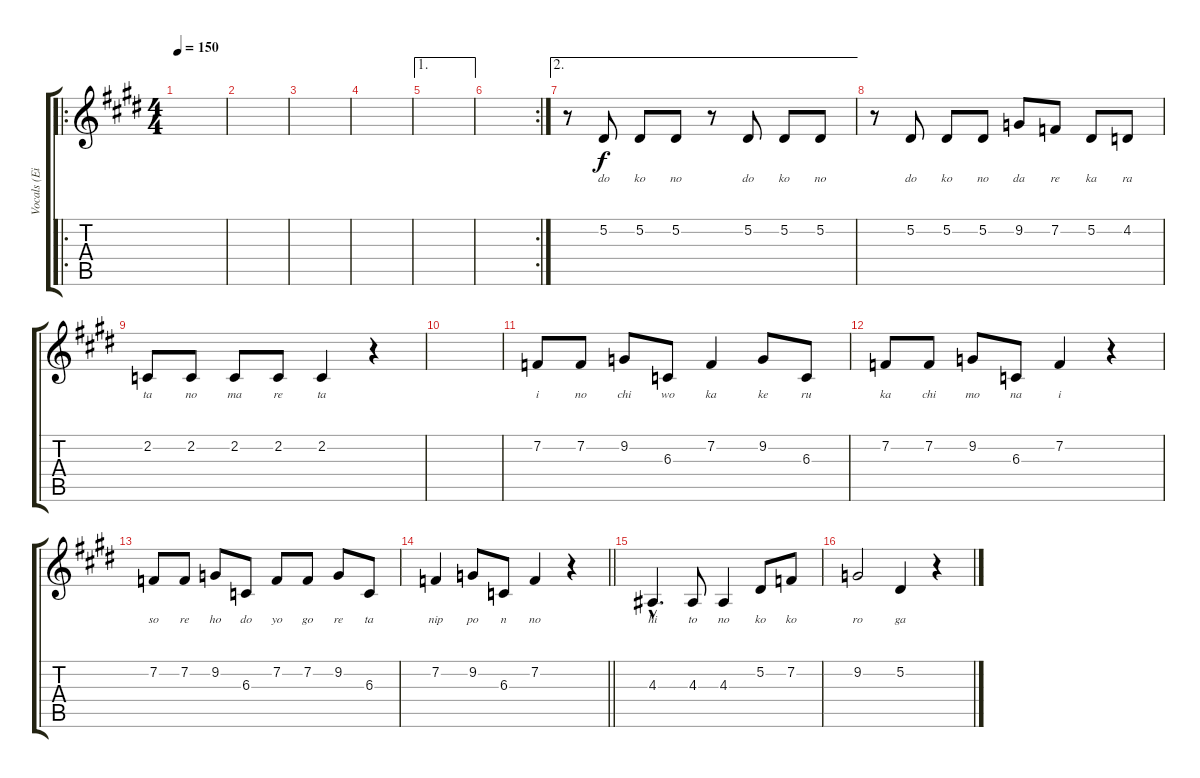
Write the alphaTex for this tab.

\track ("Vocals (Eizo)" "Vocals (Ei") {instrument flute}
\staff {score tabs}
\tuning (Eb4 Bb3 Gb3 Db3 Ab2 Eb2) {hide}
\ro
\ts (4 4)
\tempo 150
\clef g2
\ks e
|
|
|
|
\ae 1
|
\rc 2
|
\ae 2
r.8 5.2.8{lyrics (0 "do") lyrics (1 "") lyrics (2 "") lyrics (3 "") lyrics (4 "")} 5.2.8{lyrics (0 "ko") lyrics (1 "") lyrics (2 "") lyrics (3 "") lyrics (4 "")} 5.2.8{lyrics (0 "no") lyrics (1 "") lyrics (2 "") lyrics (3 "") lyrics (4 "")} r.8 5.2.8{lyrics (0 "do") lyrics (1 "") lyrics (2 "") lyrics (3 "") lyrics (4 "")} 5.2.8{lyrics (0 "ko") lyrics (1 "") lyrics (2 "") lyrics (3 "") lyrics (4 "")} 5.2.8{lyrics (0 "no") lyrics (1 "") lyrics (2 "") lyrics (3 "") lyrics (4 "")} |
r.8 5.2.8{lyrics (0 "do") lyrics (1 "") lyrics (2 "") lyrics (3 "") lyrics (4 "")} 5.2.8{lyrics (0 "ko") lyrics (1 "") lyrics (2 "") lyrics (3 "") lyrics (4 "")} 5.2.8{lyrics (0 "no") lyrics (1 "") lyrics (2 "") lyrics (3 "") lyrics (4 "")} 9.2.8{lyrics (0 "da") lyrics (1 "") lyrics (2 "") lyrics (3 "") lyrics (4 "")} 7.2.8{lyrics (0 "re") lyrics (1 "") lyrics (2 "") lyrics (3 "") lyrics (4 "")} 5.2.8{lyrics (0 "ka") lyrics (1 "") lyrics (2 "") lyrics (3 "") lyrics (4 "")} 4.2.8{lyrics (0 "ra") lyrics (1 "") lyrics (2 "") lyrics (3 "") lyrics (4 "")} |
2.2.8{lyrics (0 "ta") lyrics (1 "") lyrics (2 "") lyrics (3 "") lyrics (4 "")} 2.2.8{lyrics (0 "no") lyrics (1 "") lyrics (2 "") lyrics (3 "") lyrics (4 "")} 2.2.8{lyrics (0 "ma") lyrics (1 "") lyrics (2 "") lyrics (3 "") lyrics (4 "")} 2.2.8{lyrics (0 "re") lyrics (1 "") lyrics (2 "") lyrics (3 "") lyrics (4 "")} 2.2.4{lyrics (0 "ta") lyrics (1 "") lyrics (2 "") lyrics (3 "") lyrics (4 "")} r.4 |
|
7.2.8{lyrics (0 "i") lyrics (1 "") lyrics (2 "") lyrics (3 "") lyrics (4 "")} 7.2.8{lyrics (0 "no") lyrics (1 "") lyrics (2 "") lyrics (3 "") lyrics (4 "")} 9.2.8{lyrics (0 "chi") lyrics (1 "") lyrics (2 "") lyrics (3 "") lyrics (4 "")} 6.3.8{lyrics (0 "wo") lyrics (1 "") lyrics (2 "") lyrics (3 "") lyrics (4 "")} 7.2.4{lyrics (0 "ka") lyrics (1 "") lyrics (2 "") lyrics (3 "") lyrics (4 "")} 9.2.8{lyrics (0 "ke") lyrics (1 "") lyrics (2 "") lyrics (3 "") lyrics (4 "")} 6.3.8{lyrics (0 "ru") lyrics (1 "") lyrics (2 "") lyrics (3 "") lyrics (4 "")} |
7.2.8{lyrics (0 "ka") lyrics (1 "") lyrics (2 "") lyrics (3 "") lyrics (4 "")} 7.2.8{lyrics (0 "chi") lyrics (1 "") lyrics (2 "") lyrics (3 "") lyrics (4 "")} 9.2.8{lyrics (0 "mo") lyrics (1 "") lyrics (2 "") lyrics (3 "") lyrics (4 "")} 6.3.8{lyrics (0 "na") lyrics (1 "") lyrics (2 "") lyrics (3 "") lyrics (4 "")} 7.2.4{lyrics (0 "i") lyrics (1 "") lyrics (2 "") lyrics (3 "") lyrics (4 "")} r.4 |
7.2.8{lyrics (0 "so") lyrics (1 "") lyrics (2 "") lyrics (3 "") lyrics (4 "")} 7.2.8{lyrics (0 "re") lyrics (1 "") lyrics (2 "") lyrics (3 "") lyrics (4 "")} 9.2.8{lyrics (0 "ho") lyrics (1 "") lyrics (2 "") lyrics (3 "") lyrics (4 "")} 6.3.8{lyrics (0 "do") lyrics (1 "") lyrics (2 "") lyrics (3 "") lyrics (4 "")} 7.2.8{lyrics (0 "yo") lyrics (1 "") lyrics (2 "") lyrics (3 "") lyrics (4 "")} 7.2.8{lyrics (0 "go") lyrics (1 "") lyrics (2 "") lyrics (3 "") lyrics (4 "")} 9.2.8{lyrics (0 "re") lyrics (1 "") lyrics (2 "") lyrics (3 "") lyrics (4 "")} 6.3.8{lyrics (0 "ta") lyrics (1 "") lyrics (2 "") lyrics (3 "") lyrics (4 "")} |
\barLineRight lightlight
7.2.4{lyrics (0 "nip") lyrics (1 "") lyrics (2 "") lyrics (3 "") lyrics (4 "")} 9.2.8{lyrics (0 "po") lyrics (1 "") lyrics (2 "") lyrics (3 "") lyrics (4 "")} 6.3.8{lyrics (0 "n") lyrics (1 "") lyrics (2 "") lyrics (3 "") lyrics (4 "")} 7.2.4{lyrics (0 "no") lyrics (1 "") lyrics (2 "") lyrics (3 "") lyrics (4 "")} r.4 |
4.3{hac}.4{d lyrics (0 "hi") lyrics (1 "") lyrics (2 "") lyrics (3 "") lyrics (4 "")} 4.3.8{lyrics (0 "to") lyrics (1 "") lyrics (2 "") lyrics (3 "") lyrics (4 "")} 4.3.4{lyrics (0 "no") lyrics (1 "") lyrics (2 "") lyrics (3 "") lyrics (4 "")} 5.2.8{lyrics (0 "ko") lyrics (1 "") lyrics (2 "") lyrics (3 "") lyrics (4 "")} 7.2.8{lyrics (0 "ko") lyrics (1 "") lyrics (2 "") lyrics (3 "") lyrics (4 "")} |
9.2.2{lyrics (0 "ro") lyrics (1 "") lyrics (2 "") lyrics (3 "") lyrics (4 "")} 5.2.4{lyrics (0 "ga") lyrics (1 "") lyrics (2 "") lyrics (3 "") lyrics (4 "")} r.4
